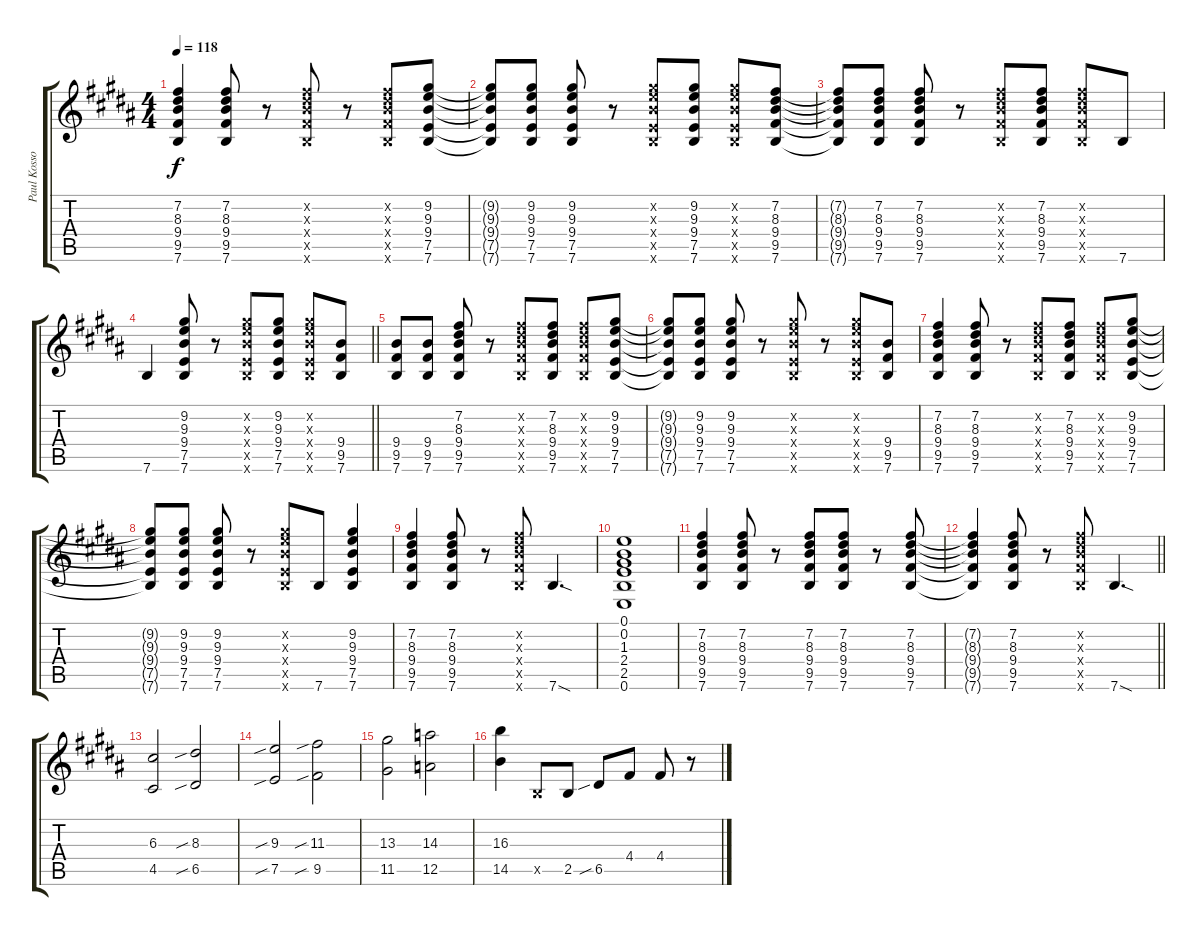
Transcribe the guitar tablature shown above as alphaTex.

\track ("Paul Kossoff - Guitar 1" "Paul Kosso") {instrument overdrivenguitar}
\staff {score tabs}
\tuning (E4 B3 G3 D3 A2 E2) {hide}
\ts (4 4)
\tempo 118
\clef g2
\ks b
(7.2 8.3 9.4 9.5 7.6).4{dy f instrument overdrivenguitar} (7.2 8.3 9.4 9.5 7.6).8 r.8 (7.2{x} 8.3{x} 9.4{x} 9.5{x} 7.6{x}).8 r.8 (7.2{x} 8.3{x} 9.4{x} 9.5{x} 7.6{x}).8 (9.2 9.3 9.4 7.5 7.6).8 |
\ks g#minor
(9.2{t} 9.3{t} 9.4{t} 7.5{t} 7.6{t}).8 (9.2 9.3 9.4 7.5 7.6).8 (9.2 9.3 9.4 7.5 7.6).8 r.8 (9.2{x} 9.3{x} 9.4{x} 7.5{x} 7.6{x}).8 (9.2 9.3 9.4 7.5 7.6).8 (9.2{x} 9.3{x} 9.4{x} 7.5{x} 7.6{x}).8 (7.2 8.3 9.4 9.5 7.6).8 |
(7.2{t} 8.3{t} 9.4{t} 9.5{t} 7.6{t}).8 (7.2 8.3 9.4 9.5 7.6).8 (7.2 8.3 9.4 9.5 7.6).8 r.8 (7.2{x} 8.3{x} 9.4{x} 9.5{x} 7.6{x}).8 (7.2 8.3 9.4 9.5 7.6).8 (7.2{x} 8.3{x} 9.4{x} 9.5{x} 7.6{x}).8 7.6.8 |
\barLineRight lightlight
7.6.4 (9.2 9.3 9.4 7.5 7.6).8 r.8 (9.2{x} 9.3{x} 9.4{x} 7.5{x} 7.6{x}).8 (9.2 9.3 9.4 7.5 7.6).8 (9.2{x} 9.3{x} 9.4{x} 7.5{x} 7.6{x}).8 (9.4 9.5 7.6).8 |
\ks b
(9.4 9.5 7.6).8 (9.4 9.5 7.6).8 (7.2 8.3 9.4 9.5 7.6).8 r.8 (7.2{x} 8.3{x} 9.4{x} 9.5{x} 7.6{x}).8 (7.2 8.3 9.4 9.5 7.6).8 (7.2{x} 8.3{x} 9.4{x} 9.5{x} 7.6{x}).8 (9.2 9.3 9.4 7.5 7.6).8 |
\ks g#minor
(9.2{t} 9.3{t} 9.4{t} 7.5{t} 7.6{t}).8 (9.2 9.3 9.4 7.5 7.6).8 (9.2 9.3 9.4 7.5 7.6).8 r.8 (9.2{x} 9.3{x} 9.4{x} 7.5{x} 7.6{x}).8 r.8 (9.2{x} 9.3{x} 9.4{x} 7.5{x} 7.6{x}).8 (9.4 9.5 7.6).8 |
(7.2 8.3 9.4 9.5 7.6).4 (7.2 8.3 9.4 9.5 7.6).8 r.8 (7.2{x} 8.3{x} 9.4{x} 9.5{x} 7.6{x}).8 (7.2 8.3 9.4 9.5 7.6).8 (7.2{x} 8.3{x} 9.4{x} 9.5{x} 7.6{x}).8 (9.2 9.3 9.4 7.5 7.6).8 |
(9.2{t} 9.3{t} 9.4{t} 7.5{t} 7.6{t}).8 (9.2 9.3 9.4 7.5 7.6).8 (9.2 9.3 9.4 7.5 7.6).8 r.8 (9.2{x} 9.3{x} 9.4{x} 7.5{x} 7.6{x}).8 7.6.8 (9.2 9.3 9.4 7.5 7.6).4 |
\ks b
(7.2 8.3 9.4 9.5 7.6).4 (7.2 8.3 9.4 9.5 7.6).8 r.8 (7.2{x} 8.3{x} 9.4{x} 9.5{x} 7.6{x}).8 7.6{sod}.4{d} |
\ks g#minor
(0.1 0.2 1.3 2.4 2.5 0.6).1 |
(7.2 8.3 9.4 9.5 7.6).4 (7.2 8.3 9.4 9.5 7.6).8 r.8 (7.2 8.3 9.4 9.5 7.6).8 (7.2 8.3 9.4 9.5 7.6).8 r.8 (7.2 8.3 9.4 9.5 7.6).8 |
\barLineRight lightlight
(7.2{t} 8.3{t} 9.4{t} 9.5{t} 7.6{t}).4 (7.2 8.3 9.4 9.5 7.6).8 r.8 (7.2{x} 8.3{x} 9.4{x} 9.5{x} 7.6{x}).8 7.6{sod}.4{d} |
\ks b
(6.3 4.5).2 (8.3{sib} 6.5{sib}).2 |
\ks g#minor
(9.3{sib} 7.5{sib}).2 (11.3{sib} 9.5{sib}).2 |
(13.3 11.5).2 (14.3 12.5).2 |
(16.3 14.5).4 2.5{x}.8 2.5.8 6.5{sib}.8 4.4.8 4.4.8 r.8
